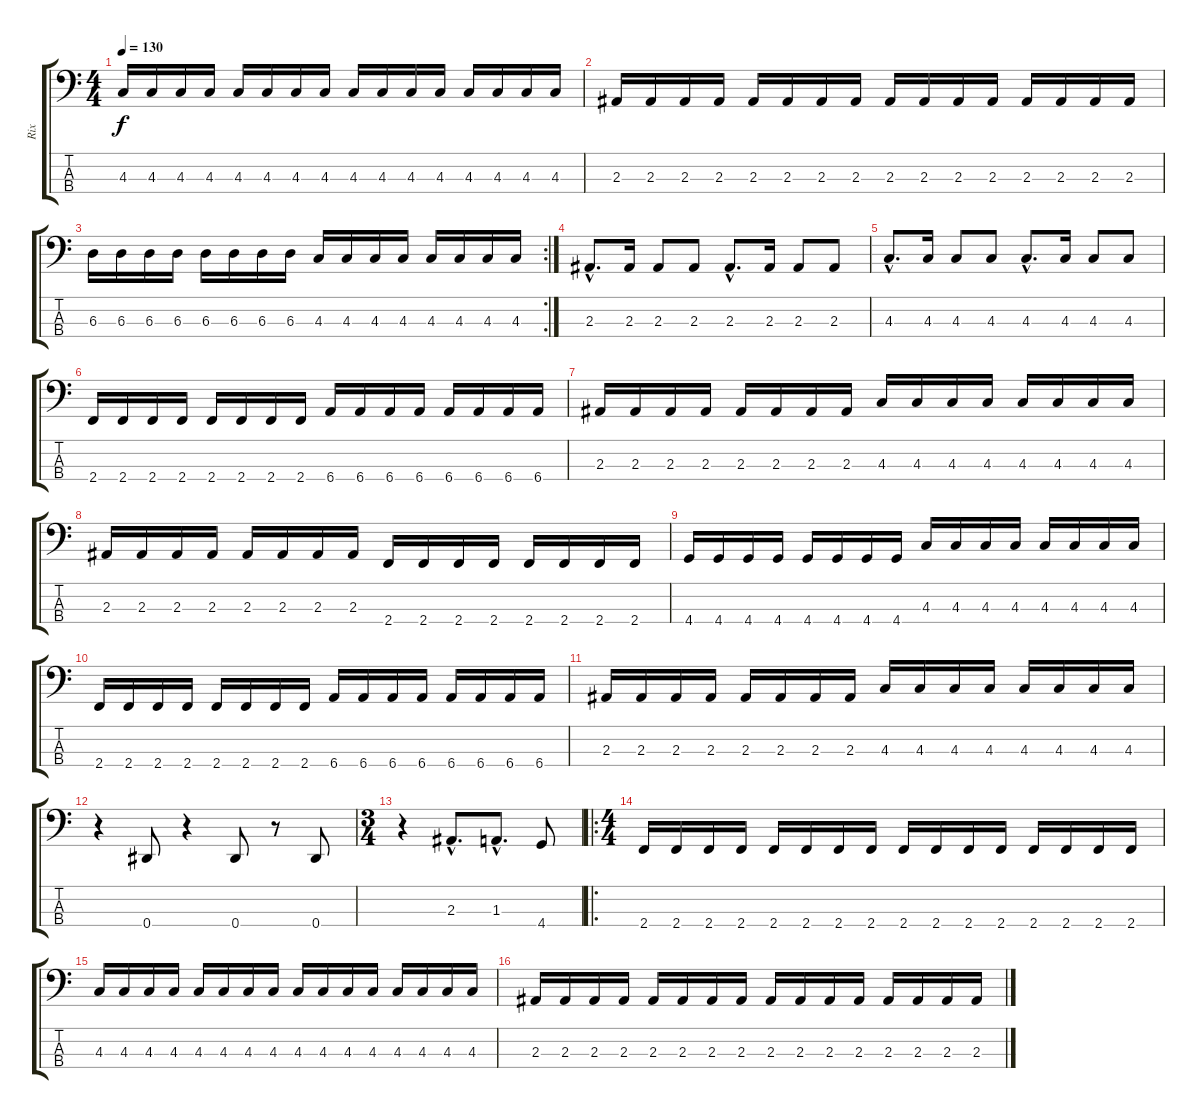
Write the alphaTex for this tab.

\track ("Rix" "Rix") {instrument electricbasspick}
\staff {score tabs}
\tuning (Gb2 Db2 Ab1 Eb1) {hide}
\ts (4 4)
\tempo 130
\clef f4
\ks c
4.3.16{dy f} 4.3.16 4.3.16 4.3.16 4.3.16 4.3.16 4.3.16 4.3.16 4.3.16 4.3.16 4.3.16 4.3.16 4.3.16 4.3.16 4.3.16 4.3.16 |
2.3.16 2.3.16 2.3.16 2.3.16 2.3.16 2.3.16 2.3.16 2.3.16 2.3.16 2.3.16 2.3.16 2.3.16 2.3.16 2.3.16 2.3.16 2.3.16 |
\rc 2
6.3.16 6.3.16 6.3.16 6.3.16 6.3.16 6.3.16 6.3.16 6.3.16 4.3.16 4.3.16 4.3.16 4.3.16 4.3.16 4.3.16 4.3.16 4.3.16 |
2.3{hac}.8{d} 2.3.16 2.3.8 2.3.8 2.3{hac}.8{d} 2.3.16 2.3.8 2.3.8 |
4.3{hac}.8{d} 4.3.16 4.3.8 4.3.8 4.3{hac}.8{d} 4.3.16 4.3.8 4.3.8 |
2.4.16 2.4.16 2.4.16 2.4.16 2.4.16 2.4.16 2.4.16 2.4.16 6.4.16 6.4.16 6.4.16 6.4.16 6.4.16 6.4.16 6.4.16 6.4.16 |
2.3.16 2.3.16 2.3.16 2.3.16 2.3.16 2.3.16 2.3.16 2.3.16 4.3.16 4.3.16 4.3.16 4.3.16 4.3.16 4.3.16 4.3.16 4.3.16 |
2.3.16 2.3.16 2.3.16 2.3.16 2.3.16 2.3.16 2.3.16 2.3.16 2.4.16 2.4.16 2.4.16 2.4.16 2.4.16 2.4.16 2.4.16 2.4.16 |
4.4.16 4.4.16 4.4.16 4.4.16 4.4.16 4.4.16 4.4.16 4.4.16 4.3.16 4.3.16 4.3.16 4.3.16 4.3.16 4.3.16 4.3.16 4.3.16 |
2.4.16 2.4.16 2.4.16 2.4.16 2.4.16 2.4.16 2.4.16 2.4.16 6.4.16 6.4.16 6.4.16 6.4.16 6.4.16 6.4.16 6.4.16 6.4.16 |
2.3.16 2.3.16 2.3.16 2.3.16 2.3.16 2.3.16 2.3.16 2.3.16 4.3.16 4.3.16 4.3.16 4.3.16 4.3.16 4.3.16 4.3.16 4.3.16 |
r.4 0.4.8 r.4 0.4.8 r.8 0.4.8 |
\ts (3 4)
r.4 2.3{hac}.8{d} 1.3{hac}.8{d} 4.4.8 |
\ro
\ts (4 4)
2.4.16 2.4.16 2.4.16 2.4.16 2.4.16 2.4.16 2.4.16 2.4.16 2.4.16 2.4.16 2.4.16 2.4.16 2.4.16 2.4.16 2.4.16 2.4.16 |
4.3.16 4.3.16 4.3.16 4.3.16 4.3.16 4.3.16 4.3.16 4.3.16 4.3.16 4.3.16 4.3.16 4.3.16 4.3.16 4.3.16 4.3.16 4.3.16 |
2.3.16 2.3.16 2.3.16 2.3.16 2.3.16 2.3.16 2.3.16 2.3.16 2.3.16 2.3.16 2.3.16 2.3.16 2.3.16 2.3.16 2.3.16 2.3.16
